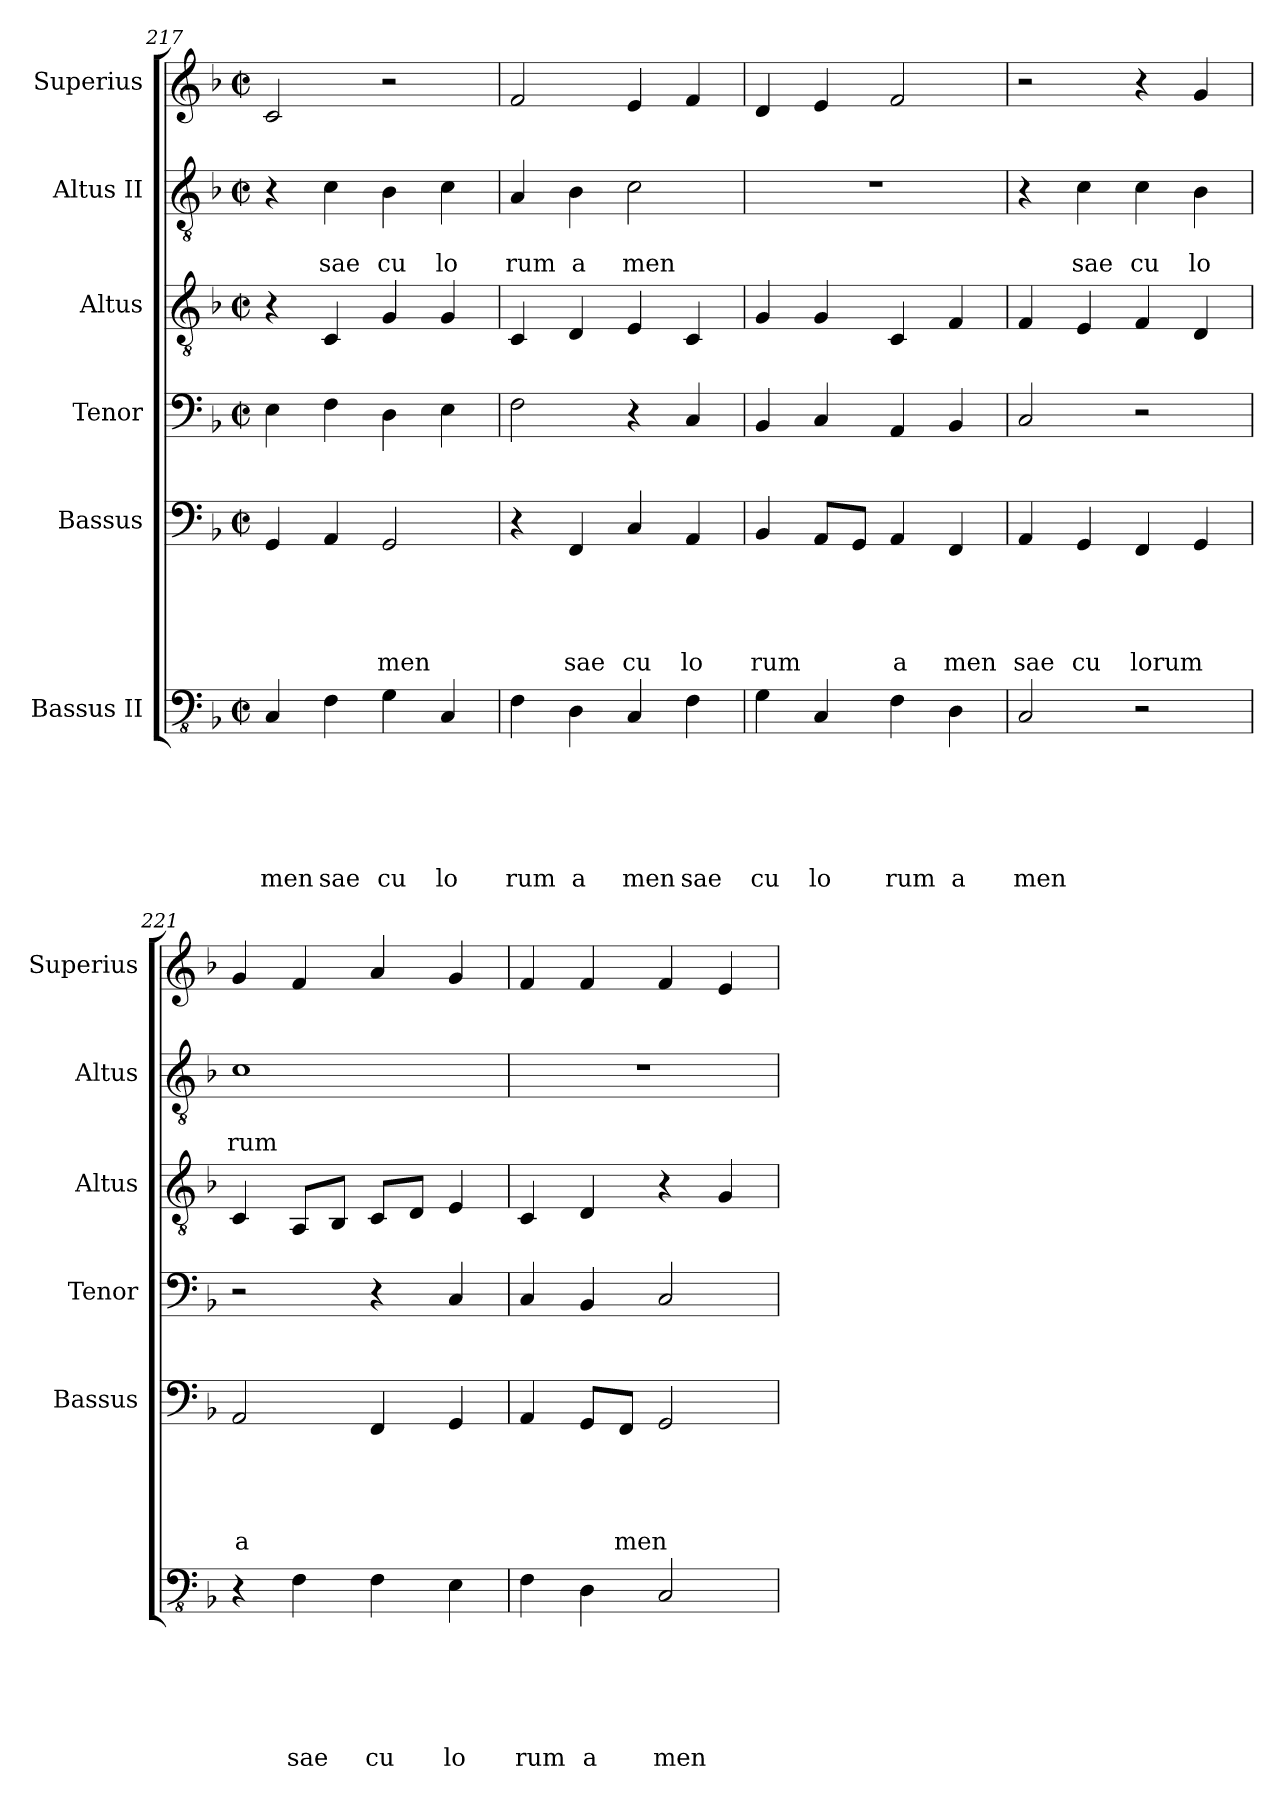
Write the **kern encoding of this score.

**kern	**text	**text	**text	**text	**text	**text	**kern	**text	**text	**text	**text	**text	**kern	**kern	**kern	**text	**text	**kern
*part6	*part6	*part6	*part6	*part6	*part6	*part6	*part5	*part5	*part5	*part5	*part5	*part5	*part4	*part3	*part2	*part2	*part2	*part1
*staff6	*staff6	*staff6	*staff6	*staff6	*staff6	*staff6	*staff5	*staff5	*staff5	*staff5	*staff5	*staff5	*staff4	*staff3	*staff2	*staff2	*staff2	*staff1
*I"Bassus II	*	*	*	*	*	*	*I"Bassus	*	*	*	*	*	*I"Tenor	*I"Altus	*I"Altus II	*	*	*I"Superius
*	*	*	*	*	*	*	*I'Bassus	*	*	*	*	*	*I'Tenor	*I'Altus	*I'Altus	*	*	*I'Superius
*clefFv4	*	*	*	*	*	*	*clefF4	*	*	*	*	*	*clefF4	*clefGv2	*clefGv2	*	*	*clefG2
*k[b-]	*	*	*	*	*	*	*k[b-]	*	*	*	*	*	*k[b-]	*k[b-]	*k[b-]	*	*	*k[b-]
*F:	*	*	*	*	*	*	*F:	*	*	*	*	*	*F:	*F:	*F:	*	*	*F:
*M2/2	*	*	*	*	*	*	*M2/2	*	*	*	*	*	*M2/2	*M2/2	*M2/2	*	*	*M2/2
*met(c|)	*	*	*	*	*	*	*met(c|)	*	*	*	*	*	*met(c|)	*met(c|)	*met(c|)	*	*	*met(c|)
=217	=217	=217	=217	=217	=217	=217	=217	=217	=217	=217	=217	=217	=217	=217	=217	=217	=217	=217
!	!	!	!	!	!	!LO:LY:b	!	!	!	!	!	!	!	!	!	!	!	!
4CC/	.	.	.	.	.	men	4GG/	.	.	.	.	.	4E\	4r	4r	.	.	2c/
!	!	!	!	!	!	!LO:LY:b	!	!	!	!	!	!	!	!	!	!	!LO:LY:b	!
4FF\	.	.	.	.	.	sae	4AA/	.	.	.	.	.	4F\	4C/	4c\	.	sae	.
!	!	!	!	!	!	!LO:LY:b	!	!	!	!	!	!LO:LY:b	!	!	!	!	!LO:LY:b	!
4GG\	.	.	.	.	.	cu	2GG/	.	.	.	.	men	4D\	4G/	4B-\	.	cu	2r
!	!	!	!	!	!	!LO:LY:b	!	!	!	!	!	!	!	!	!	!	!LO:LY:b	!
4CC/	.	.	.	.	.	lo	.	.	.	.	.	.	4E\	4G/	4c\	.	lo	.
!!LO:PB:g=z
=218	=218	=218	=218	=218	=218	=218	=218	=218	=218	=218	=218	=218	=218	=218	=218	=218	=218	=218
!	!	!	!	!	!	!LO:LY:b	!	!	!	!	!	!	!	!	!	!	!LO:LY:b	!
4FF\	.	.	.	.	.	rum	4r	.	.	.	.	.	2F\	4C/	4A/	.	rum	2f/
!	!	!	!	!	!	!LO:LY:b	!	!	!	!	!	!LO:LY:b	!	!	!	!	!LO:LY:b	!
4DD\	.	.	.	.	.	a	4FF/	.	.	.	.	sae	.	4D/	4B-\	.	a	.
!	!	!	!	!	!	!LO:LY:b	!	!	!	!	!	!LO:LY:b	!	!	!	!	!LO:LY:b	!
4CC/	.	.	.	.	.	men	4C/	.	.	.	.	cu	4r	4E/	2c\	.	men	4e/
!	!	!	!	!	!	!LO:LY:b	!	!	!	!	!	!LO:LY:b	!	!	!	!	!	!
4FF\	.	.	.	.	.	sae	4AA/	.	.	.	.	lo	4C/	4C/	.	.	.	4f/
=219	=219	=219	=219	=219	=219	=219	=219	=219	=219	=219	=219	=219	=219	=219	=219	=219	=219	=219
!	!	!	!	!	!	!LO:LY:b	!	!	!	!	!	!LO:LY:b	!	!	!	!	!	!
4GG\	.	.	.	.	.	cu	4BB-/	.	.	.	.	rum	4BB-/	4G/	1r	.	.	4d/
!	!	!	!	!	!	!LO:LY:b	!	!	!	!	!	!	!	!	!	!	!	!
4CC/	.	.	.	.	.	lo	8AA/L	.	.	.	.	.	4C/	4G/	.	.	.	4e/
.	.	.	.	.	.	.	8GG/J	.	.	.	.	.	.	.	.	.	.	.
!	!	!	!	!	!	!LO:LY:b	!	!	!	!	!	!LO:LY:b	!	!	!	!	!	!
4FF\	.	.	.	.	.	rum	4AA/	.	.	.	.	a	4AA/	4C/	.	.	.	2f/
!	!	!	!	!	!	!LO:LY:b	!	!	!	!	!	!LO:LY:b	!	!	!	!	!	!
4DD\	.	.	.	.	.	a	4FF/	.	.	.	.	men	4BB-/	4F/	.	.	.	.
=220	=220	=220	=220	=220	=220	=220	=220	=220	=220	=220	=220	=220	=220	=220	=220	=220	=220	=220
!	!	!	!	!	!	!LO:LY:b	!	!	!	!	!	!LO:LY:b	!	!	!	!	!	!
2CC/	.	.	.	.	.	men	4AA/	.	.	.	.	sae	2C/	4F/	4r	.	.	2r
!	!	!	!	!	!	!	!	!	!	!	!	!LO:LY:b	!	!	!	!	!LO:LY:b	!
.	.	.	.	.	.	.	4GG/	.	.	.	.	cu	.	4E/	4c\	.	sae	.
!	!	!	!	!	!	!	!	!	!	!	!	!LO:LY:b	!	!	!	!	!LO:LY:b	!
2r	.	.	.	.	.	.	4FF/	.	.	.	.	lorum	2r	4F/	4c\	.	cu	4r
!	!	!	!	!	!	!	!	!	!	!	!	!	!	!	!	!	!LO:LY:b	!
.	.	.	.	.	.	.	4GG/	.	.	.	.	.	.	4D/	4B-\	.	lo	4g/
=221	=221	=221	=221	=221	=221	=221	=221	=221	=221	=221	=221	=221	=221	=221	=221	=221	=221	=221
!	!	!	!	!	!	!	!	!	!	!	!	!LO:LY:b	!	!	!	!	!LO:LY:b	!
4r	.	.	.	.	.	.	2AA/	.	.	.	.	a	2r	4C/	1c	.	rum	4g/
!	!	!	!	!	!	!LO:LY:b	!	!	!	!	!	!	!	!	!	!	!	!
4FF\	.	.	.	.	.	sae	.	.	.	.	.	.	.	8AA/L	.	.	.	4f/
.	.	.	.	.	.	.	.	.	.	.	.	.	.	8BB-/J	.	.	.	.
!	!	!	!	!	!	!LO:LY:b	!	!	!	!	!	!	!	!	!	!	!	!
4FF\	.	.	.	.	.	cu	4FF/	.	.	.	.	.	4r	8C/L	.	.	.	4a/
.	.	.	.	.	.	.	.	.	.	.	.	.	.	8D/J	.	.	.	.
!	!	!	!	!	!	!LO:LY:b	!	!	!	!	!	!	!	!	!	!	!	!
4EE\	.	.	.	.	.	lo	4GG/	.	.	.	.	.	4C/	4E/	.	.	.	4g/
=222	=222	=222	=222	=222	=222	=222	=222	=222	=222	=222	=222	=222	=222	=222	=222	=222	=222	=222
!	!	!	!	!	!	!LO:LY:b	!	!	!	!	!	!	!	!	!	!	!	!
4FF\	.	.	.	.	.	rum	4AA/	.	.	.	.	.	4C/	4C/	1r	.	.	4f/
!	!	!	!	!	!	!LO:LY:b	!	!	!	!	!	!	!	!	!	!	!	!
4DD\	.	.	.	.	.	a	8GG/L	.	.	.	.	.	4BB-/	4D/	.	.	.	4f/
!	!	!	!	!	!	!	!	!	!	!	!	!LO:LY:b	!	!	!	!	!	!
.	.	.	.	.	.	.	8FF/J	.	.	.	.	men	.	.	.	.	.	.
!	!	!	!	!	!	!LO:LY:b	!	!	!	!	!	!	!	!	!	!	!	!
2CC/	.	.	.	.	.	men	2GG/	.	.	.	.	.	2C/	4r	.	.	.	4f/
.	.	.	.	.	.	.	.	.	.	.	.	.	.	4G/	.	.	.	4e/
=	=	=	=	=	=	=	=	=	=	=	=	=	=	=	=	=	=	=
*-	*-	*-	*-	*-	*-	*-	*-	*-	*-	*-	*-	*-	*-	*-	*-	*-	*-	*-
